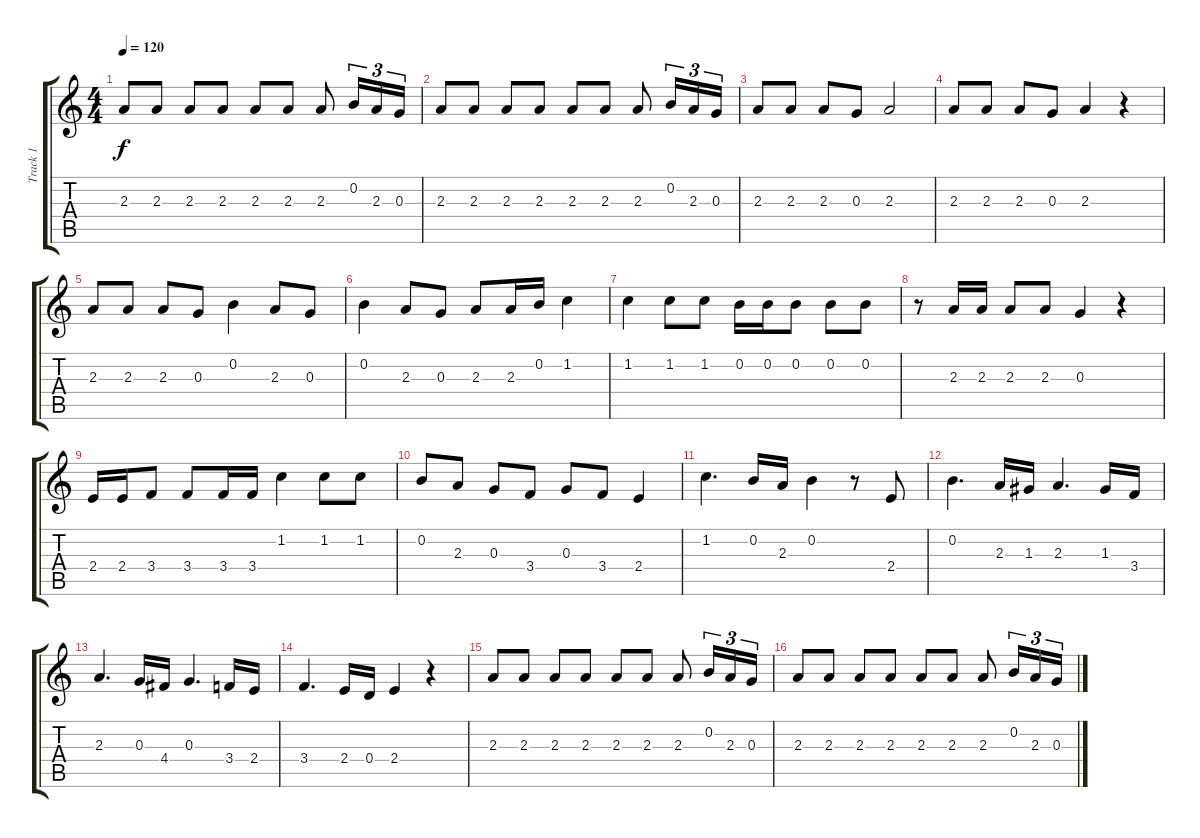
\track ("Track 1" "Track 1") {instrument acousticguitarsteel}
\staff {score tabs}
\tuning (E4 B3 G3 D3 A2 E2) {hide}
\ts (4 4)
\tempo 120
\clef g2
\ks c
2.3.8{dy f} 2.3.8 2.3.8 2.3.8 2.3.8 2.3.8 2.3.8 0.2.16{tu (3 2)} 2.3.16{tu (3 2)} 0.3.16{tu (3 2)} |
2.3.8 2.3.8 2.3.8 2.3.8 2.3.8 2.3.8 2.3.8 0.2.16{tu (3 2)} 2.3.16{tu (3 2)} 0.3.16{tu (3 2)} |
2.3.8 2.3.8 2.3.8 0.3.8 2.3.2 |
2.3.8 2.3.8 2.3.8 0.3.8 2.3.4 r.4 |
2.3.8 2.3.8 2.3.8 0.3.8 0.2.4 2.3.8 0.3.8 |
0.2.4 2.3.8 0.3.8 2.3.8 2.3.16 0.2.16 1.2.4 |
1.2.4 1.2.8 1.2.8 0.2.16 0.2.16 0.2.8 0.2.8 0.2.8 |
r.8 2.3.16 2.3.16 2.3.8 2.3.8 0.3.4 r.4 |
2.4.16 2.4.16 3.4.8 3.4.8 3.4.16 3.4.16 1.2.4 1.2.8 1.2.8 |
0.2.8 2.3.8 0.3.8 3.4.8 0.3.8 3.4.8 2.4.4 |
1.2.4{d} 0.2.16 2.3.16 0.2.4 r.8 2.4.8 |
0.2.4{d} 2.3.16 1.3.16 2.3.4{d} 1.3.16 3.4.16 |
2.3.4{d} 0.3.16 4.4.16 0.3.4{d} 3.4.16 2.4.16 |
3.4.4{d} 2.4.16 0.4.16 2.4.4 r.4 |
2.3.8 2.3.8 2.3.8 2.3.8 2.3.8 2.3.8 2.3.8 0.2.16{tu (3 2)} 2.3.16{tu (3 2)} 0.3.16{tu (3 2)} |
2.3.8 2.3.8 2.3.8 2.3.8 2.3.8 2.3.8 2.3.8 0.2.16{tu (3 2)} 2.3.16{tu (3 2)} 0.3.16{tu (3 2)}
